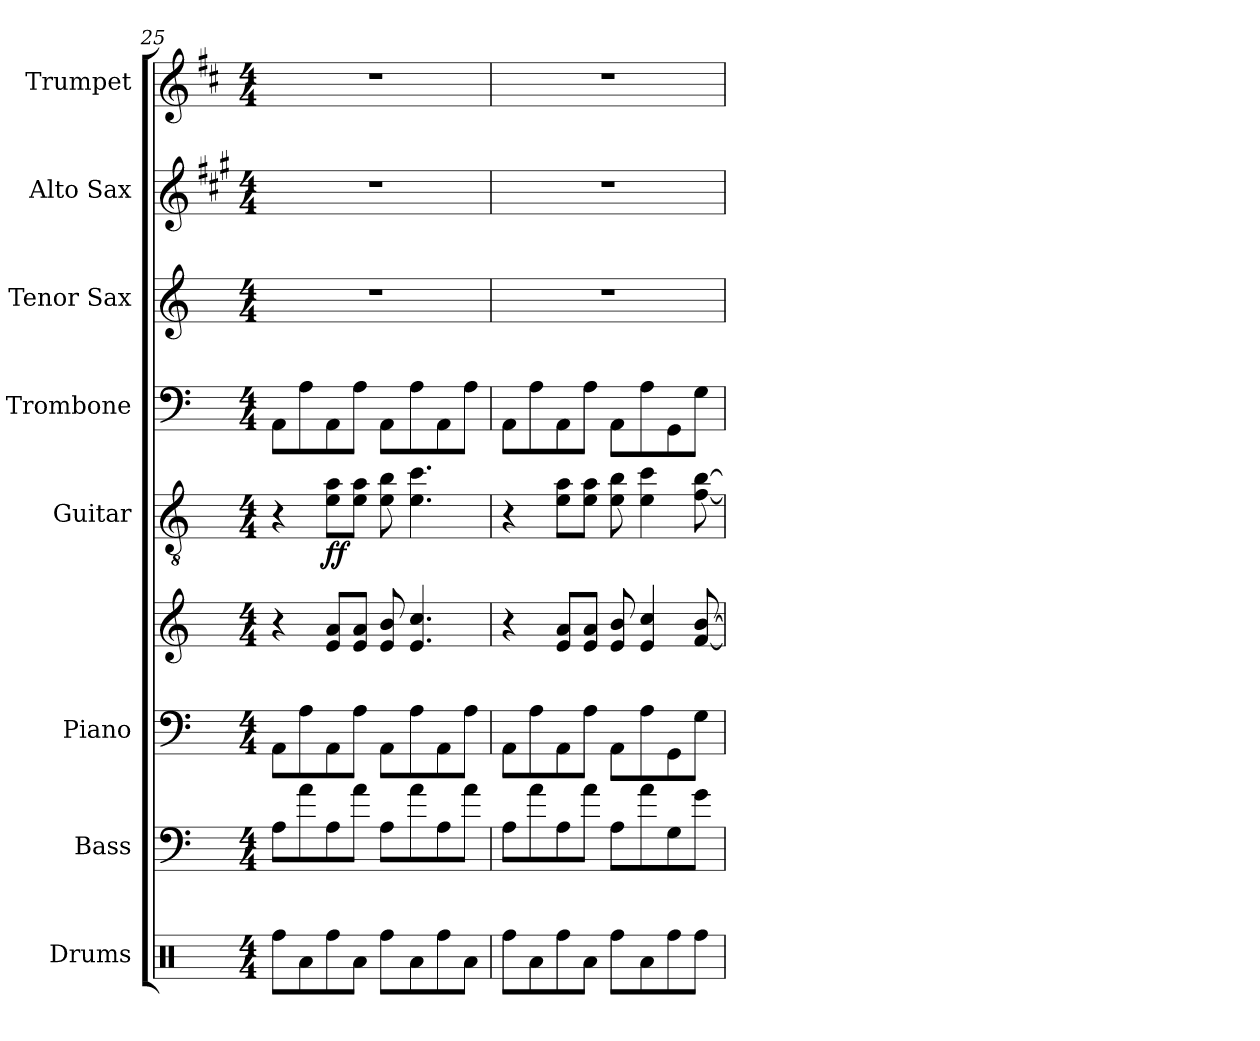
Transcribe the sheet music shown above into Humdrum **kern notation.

**kern	**kern	**kern	**kern	**kern	**dynam	**kern	**kern	**kern	**kern
*part8	*part7	*part6	*part6	*part5	*part5	*part4	*part3	*part2	*part1
*staff9	*staff8	*staff7	*staff6	*staff5	*staff5	*staff4	*staff3	*staff2	*staff1
*I"Drums	*I"Bass	*I"Piano	*	*I"Guitar	*	*I"Trombone	*I"Tenor Sax	*I"Alto Sax	*I"Trumpet
*I'Drums	*I'Bass	*I'Piano	*	*I'Gtr.	*	*I'Tbn.	*I'Tenor	*I'Alto	*I'Tpt.
!!LO:PB:g=z
*clefX	*clefF4	*clefF4	*clefG2	*clefGv2	*	*clefF4	*clefG2	*clefG2	*clefG2
*	*ITrd7c12	*	*	*	*	*	*ITrd8c14	*ITrd5c9	*ITrd1c2
*k[]	*k[]	*k[]	*k[]	*k[]	*	*k[]	*k[]	*k[]	*k[]
*M4/4	*M4/4	*M4/4	*M4/4	*M4/4	*	*M4/4	*M4/4	*M4/4	*M4/4
=25	=25	=25	=25	=25	=25	=25	=25	=25	=25
8Rff\L	8AA\L	8AA\L	4r	4r	.	8AA\L	1r	1r	1r
8Ra\	8A\	8A\	.	.	.	8A\	.	.	.
!	!	!	!	!	!LO:DY:b	!	!	!	!
8Rff\	8AA\	8AA\	8e/ 8a/L	8e\ 8a\L	ff	8AA\	.	.	.
8Ra\J	8A\J	8A\J	8e/ 8a/J	8e\ 8a\J	.	8A\J	.	.	.
8Rff\L	8AA\L	8AA\L	8e/ 8b/	8e\ 8b\	.	8AA\L	.	.	.
8Ra\	8A\	8A\	4.e/ 4.cc/	4.e\ 4.cc\	.	8A\	.	.	.
8Rff\	8AA\	8AA\	.	.	.	8AA\	.	.	.
8Ra\J	8A\J	8A\J	.	.	.	8A\J	.	.	.
=26	=26	=26	=26	=26	=26	=26	=26	=26	=26
8Rff\L	8AA\L	8AA\L	4r	4r	.	8AA\L	1r	1r	1r
8Ra\	8A\	8A\	.	.	.	8A\	.	.	.
8Rff\	8AA\	8AA\	8e/ 8a/L	8e\ 8a\L	.	8AA\	.	.	.
8Ra\J	8A\J	8A\J	8e/ 8a/J	8e\ 8a\J	.	8A\J	.	.	.
8Rff\L	8AA\L	8AA\L	8e/ 8b/	8e\ 8b\	.	8AA\L	.	.	.
8Ra\	8A\	8A\	4e/ 4cc/	4e\ 4cc\	.	8A\	.	.	.
8Rff\	8GG\	8GG\	.	.	.	8GG\	.	.	.
8Rff\J	8G\J	8G\J	[8f/ [8b/	[8f\ [8b\	.	8G\J	.	.	.
=	=	=	=	=	=	=	=	=	=
*-	*-	*-	*-	*-	*-	*-	*-	*-	*-
